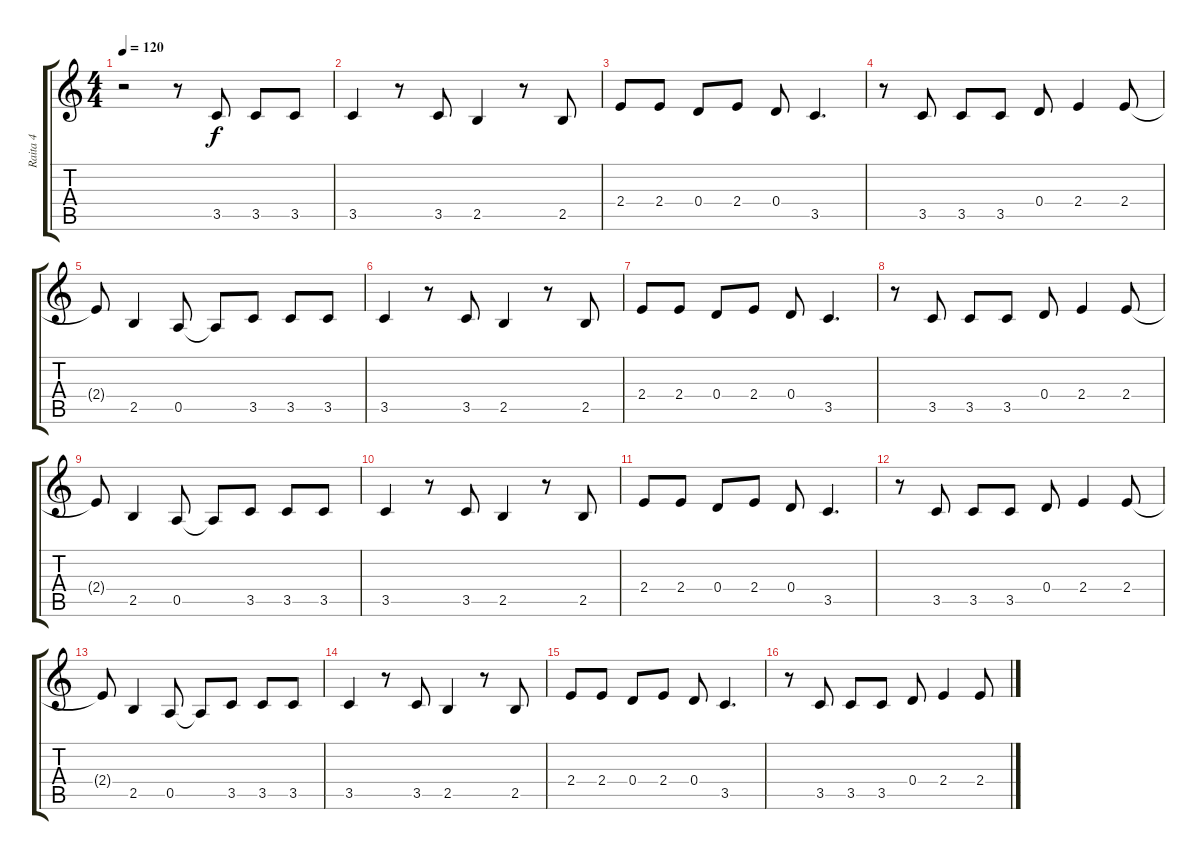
\track ("Raita 4" "Raita 4") {instrument guitarharmonics}
\staff {score tabs}
\tuning (E4 B3 G3 D3 A2 E2) {hide}
\ts (4 4)
\tempo 120
\clef g2
\ks c
r.2{dy f} r.8 3.5.8 3.5.8 3.5.8 |
3.5.4 r.8 3.5.8 2.5.4 r.8 2.5.8 |
2.4.8 2.4.8 0.4.8 2.4.8 0.4.8 3.5.4{d} |
r.8 3.5.8 3.5.8 3.5.8 0.4.8 2.4.4 2.4.8 |
2.4{t}.8 2.5.4 0.5.8 0.5{t}.8 3.5.8 3.5.8 3.5.8 |
3.5.4 r.8 3.5.8 2.5.4 r.8 2.5.8 |
2.4.8 2.4.8 0.4.8 2.4.8 0.4.8 3.5.4{d} |
r.8 3.5.8 3.5.8 3.5.8 0.4.8 2.4.4 2.4.8 |
2.4{t}.8 2.5.4 0.5.8 0.5{t}.8 3.5.8 3.5.8 3.5.8 |
3.5.4 r.8 3.5.8 2.5.4 r.8 2.5.8 |
2.4.8 2.4.8 0.4.8 2.4.8 0.4.8 3.5.4{d} |
r.8 3.5.8 3.5.8 3.5.8 0.4.8 2.4.4 2.4.8 |
2.4{t}.8 2.5.4 0.5.8 0.5{t}.8 3.5.8 3.5.8 3.5.8 |
3.5.4 r.8 3.5.8 2.5.4 r.8 2.5.8 |
2.4.8 2.4.8 0.4.8 2.4.8 0.4.8 3.5.4{d} |
r.8 3.5.8 3.5.8 3.5.8 0.4.8 2.4.4 2.4.8
